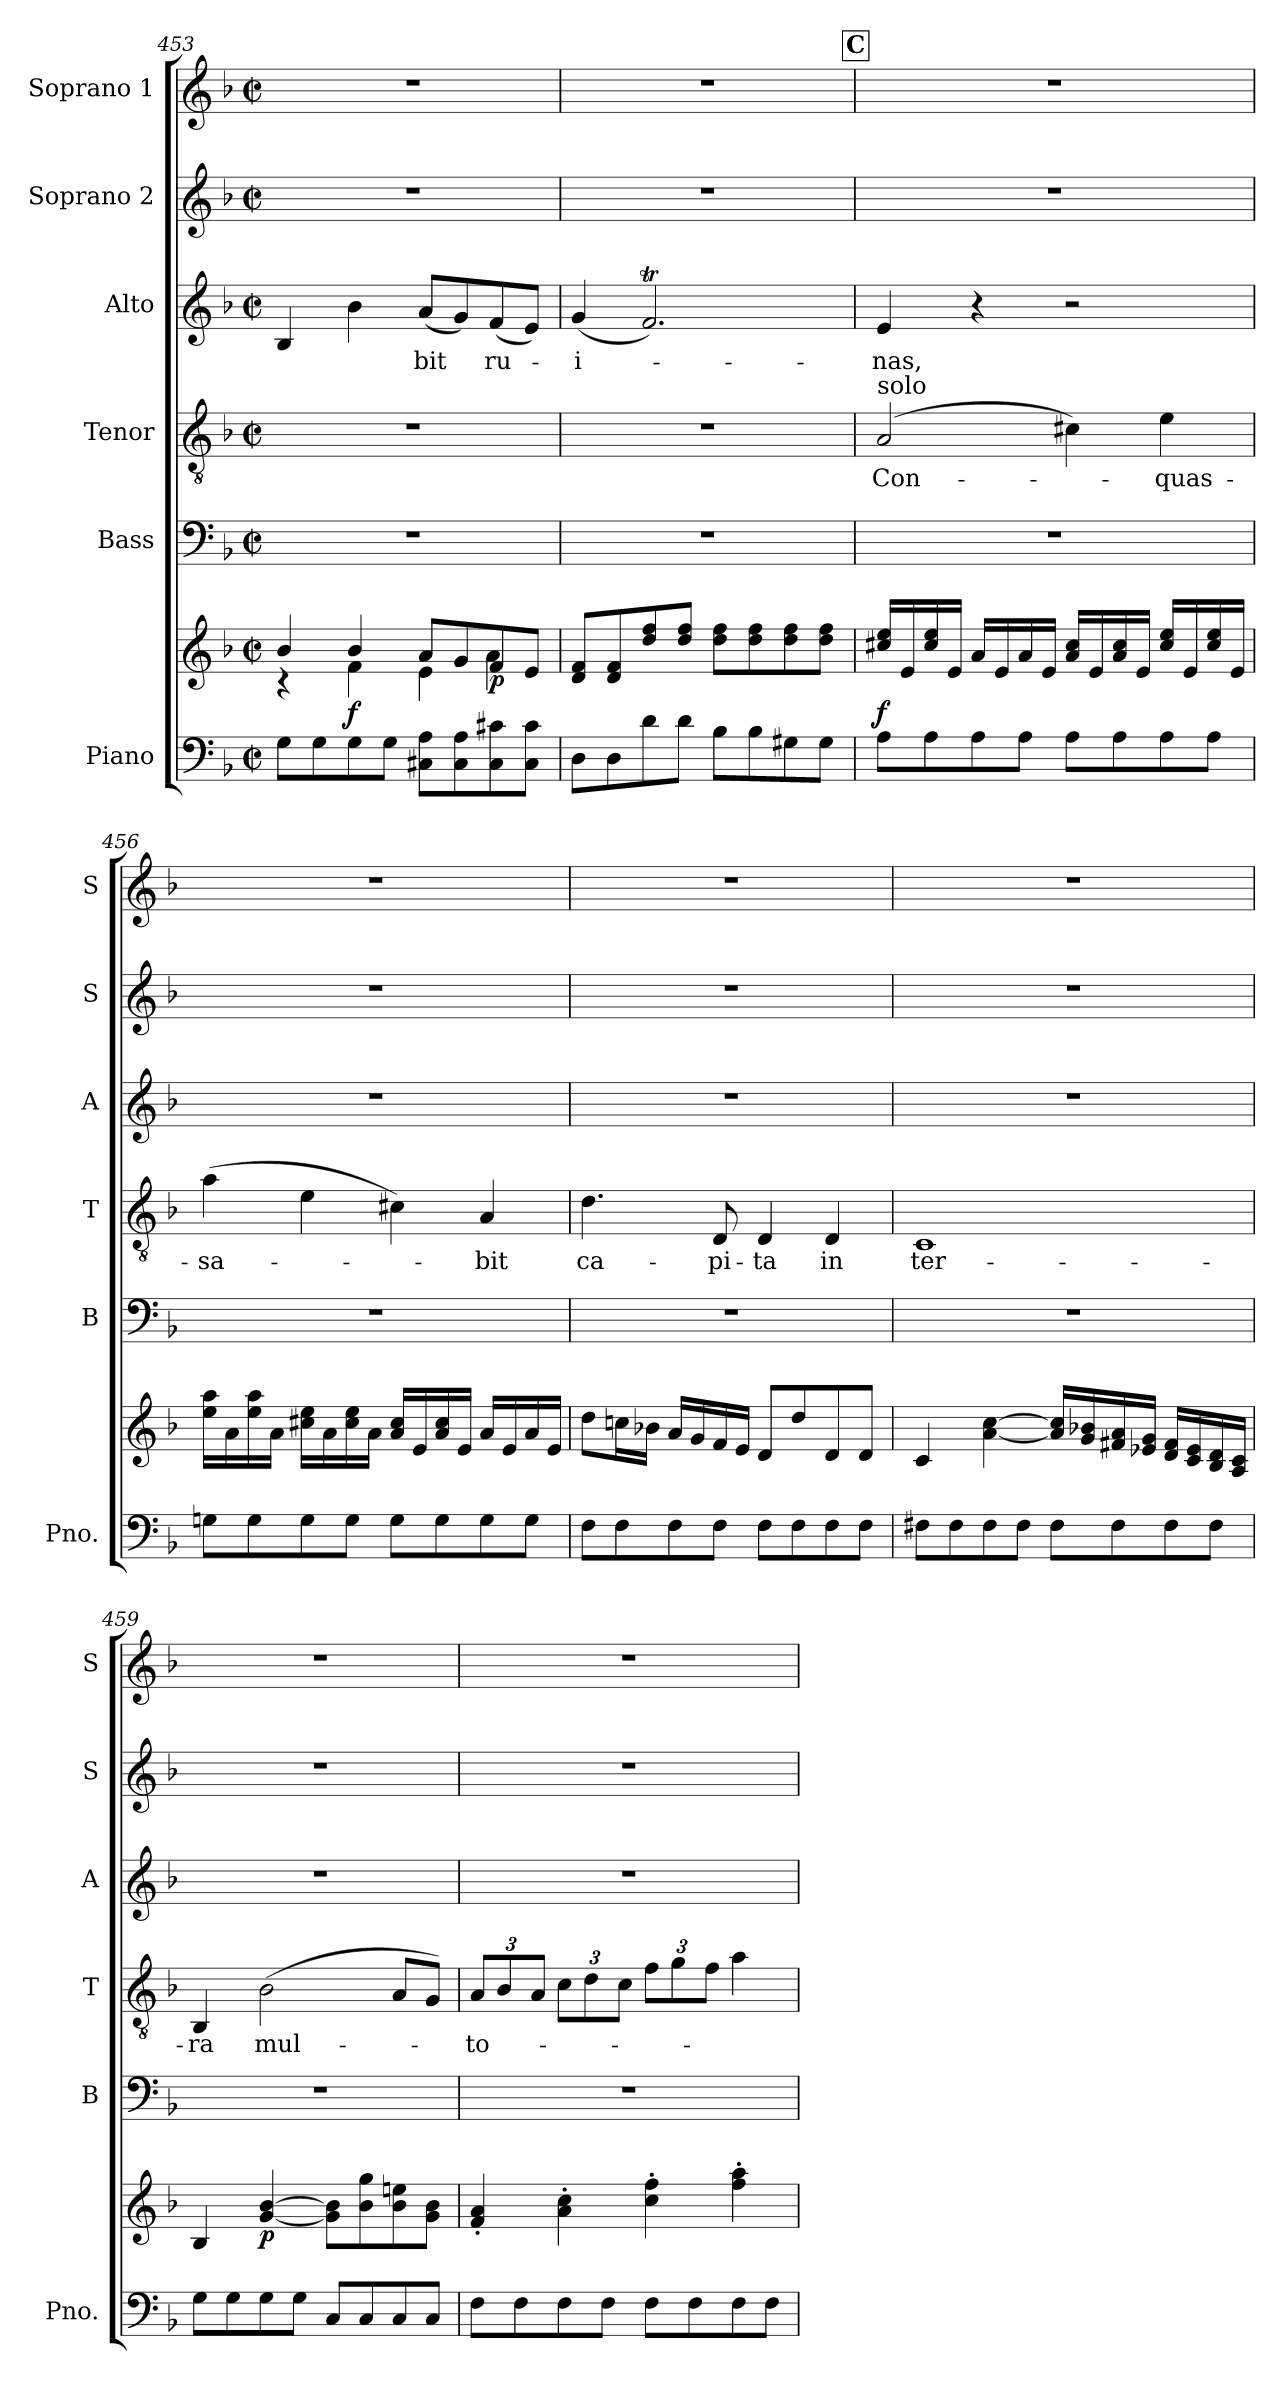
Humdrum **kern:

**kern	**kern	**dynam	**kern	**kern	**text	**kern	**text	**kern	**kern
*part6	*part6	*part6	*part5	*part4	*part4	*part3	*part3	*part2	*part1
*staff7	*staff6	*staff6/7	*staff5	*staff4	*staff4	*staff3	*staff3	*staff2	*staff1
*I"Piano	*	*	*I"Bass	*I"Tenor	*	*I"Alto	*	*I"Soprano 2	*I"Soprano 1
*I'Pno.	*	*	*I'B	*I'T	*	*I'A	*	*I'S	*I'S
*clefF4	*clefG2	*	*clefF4	*clefGv2	*	*clefG2	*	*clefG2	*clefG2
*k[b-]	*k[b-]	*	*k[b-]	*k[b-]	*	*k[b-]	*	*k[b-]	*k[b-]
*F:	*F:	*	*F:	*F:	*	*F:	*	*F:	*F:
*M2/2	*M2/2	*	*M2/2	*M2/2	*	*M2/2	*	*M2/2	*M2/2
*met(c|)	*met(c|)	*	*met(c|)	*met(c|)	*	*met(c|)	*	*met(c|)	*met(c|)
=453	=453	=453	=453	=453	=453	=453	=453	=453	=453
*	*^	*	*	*	*	*	*	*	*
8G\L	4b-/	4rc	.	1r	1r	.	4B-/	.	1r	1r
8G\	.	.	.	.	.	.	.	.	.	.
!	!	!	!LO:DY:b	!	!	!	!	!	!	!
8G\	4b-/	4f\	f	.	.	.	4b-\	.	.	.
8G\J	.	.	.	.	.	.	.	.	.	.
!	!	!	!	!	!	!	!	!LO:LY:b	!	!
8C#X\ 8A\L	8a/L	4e\	.	.	.	.	(<8a/L	-bit	.	.
8C#\ 8A\	8g/	.	.	.	.	.	8g/)	.	.	.
!	!	!	!LO:DY:b	!	!	!	!	!LO:LY:b	!	!
8C#\ 8c#X\	8f/	4a\	p	.	.	.	(<8f/	ru-	.	.
8C#\ 8c#\J	8e/J	.	.	.	.	.	8e/J)	.	.	.
*	*v	*v	*	*	*	*	*	*	*	*
!!LO:LB:g=z
=454	=454	=454	=454	=454	=454	=454	=454	=454	=454
!	!	!	!	!	!	!	!LO:LY:b	!	!
8D\L	8d/ 8f/L	.	1r	1r	.	(<4g/	-i-	1r	1r
8D\	8d/ 8f/	.	.	.	.	.	.	.	.
8d\	8dd/ 8ff/	.	.	.	.	2.fT/)	.	.	.
8d\J	8dd/ 8ff/J	.	.	.	.	.	.	.	.
8B-\L	8dd\ 8ff\L	.	.	.	.	.	.	.	.
8B-\	8dd\ 8ff\	.	.	.	.	.	.	.	.
8G#X\	8dd\ 8ff\	.	.	.	.	.	.	.	.
8G#\J	8dd\ 8ff\J	.	.	.	.	.	.	.	.
!!LO:REH:place=s3:a:B:fs=14:t=C
=455	=455	=455	=455	=455	=455	=455	=455	=455	=455
!	!	!	!	!LO:TX:a:t=solo	!	!	!	!	!
!	!	!LO:DY:a=2	!	!	!LO:LY:b	!	!LO:LY:b	!	!
8A\L	16cc#X/ 16ee/LL	f	1r	(2A/	Con-	4e/	-nas,	1r	1r
.	16e/	.	.	.	.	.	.	.	.
8A\	16cc#/ 16ee/	.	.	.	.	.	.	.	.
.	16e/JJ	.	.	.	.	.	.	.	.
8A\	16a/LL	.	.	.	.	4r	.	.	.
.	16e/	.	.	.	.	.	.	.	.
8A\J	16a/	.	.	.	.	.	.	.	.
.	16e/JJ	.	.	.	.	.	.	.	.
8A\L	16a/ 16cc#/LL	.	.	4c#X\)	.	2r	.	.	.
.	16e/	.	.	.	.	.	.	.	.
8A\	16a/ 16cc#/	.	.	.	.	.	.	.	.
.	16e/JJ	.	.	.	.	.	.	.	.
!	!	!	!	!	!LO:LY:b	!	!	!	!
8A\	16cc#/ 16ee/LL	.	.	4e\	-quas-	.	.	.	.
.	16e/	.	.	.	.	.	.	.	.
8A\J	16cc#/ 16ee/	.	.	.	.	.	.	.	.
.	16e/JJ	.	.	.	.	.	.	.	.
=456	=456	=456	=456	=456	=456	=456	=456	=456	=456
!	!	!	!	!	!LO:LY:b	!	!	!	!
8Gn\L	16ee\ 16aa\LL	.	1r	(4a\	-sa-	1r	.	1r	1r
.	16a\	.	.	.	.	.	.	.	.
8G\	16ee\ 16aa\	.	.	.	.	.	.	.	.
.	16a\JJ	.	.	.	.	.	.	.	.
8G\	16cc#X\ 16ee\LL	.	.	4e\	.	.	.	.	.
.	16a\	.	.	.	.	.	.	.	.
8G\J	16cc#\ 16ee\	.	.	.	.	.	.	.	.
.	16a\JJ	.	.	.	.	.	.	.	.
8G\L	16a/ 16cc#/LL	.	.	4c#X\)	.	.	.	.	.
.	16e/	.	.	.	.	.	.	.	.
8G\	16a/ 16cc#/	.	.	.	.	.	.	.	.
.	16e/JJ	.	.	.	.	.	.	.	.
!	!	!	!	!	!LO:LY:b	!	!	!	!
8G\	16a/LL	.	.	4A/	-bit	.	.	.	.
.	16e/	.	.	.	.	.	.	.	.
8G\J	16a/	.	.	.	.	.	.	.	.
.	16e/JJ	.	.	.	.	.	.	.	.
!!LO:LB:g=z
=457	=457	=457	=457	=457	=457	=457	=457	=457	=457
!	!	!	!	!	!LO:LY:b	!	!	!	!
8F\L	8dd\L	.	1r	4.d\	ca-	1r	.	1r	1r
8F\	16ccn\L	.	.	.	.	.	.	.	.
.	16b-X\JJ	.	.	.	.	.	.	.	.
8F\	16a/LL	.	.	.	.	.	.	.	.
.	16g/	.	.	.	.	.	.	.	.
!	!	!	!	!	!LO:LY:b	!	!	!	!
8F\J	16f/	.	.	8D/	-pi-	.	.	.	.
.	16e/JJ	.	.	.	.	.	.	.	.
!	!	!	!	!	!LO:LY:b	!	!	!	!
8F\L	8d/L	.	.	4D/	-ta	.	.	.	.
8F\	8dd/	.	.	.	.	.	.	.	.
!	!	!	!	!	!LO:LY:b	!	!	!	!
8F\	8d/	.	.	4D/	in	.	.	.	.
8F\J	8d/J	.	.	.	.	.	.	.	.
=458	=458	=458	=458	=458	=458	=458	=458	=458	=458
!	!	!	!	!	!LO:LY:b	!	!	!	!
8F#X\L	4c/	.	1r	1C	ter-	1r	.	1r	1r
8F#\	.	.	.	.	.	.	.	.	.
8F#\	[4a\ [4cc\	.	.	.	.	.	.	.	.
8F#\J	.	.	.	.	.	.	.	.	.
8F#\L	16a/] 16cc/]LL	.	.	.	.	.	.	.	.
.	16g/ 16b-X/	.	.	.	.	.	.	.	.
8F#\	16f#X/ 16a/	.	.	.	.	.	.	.	.
.	16e-X/ 16g/JJ	.	.	.	.	.	.	.	.
8F#\	16d/ 16f#/LL	.	.	.	.	.	.	.	.
.	16c/ 16e-/	.	.	.	.	.	.	.	.
8F#\J	16B-/ 16d/	.	.	.	.	.	.	.	.
.	16A/ 16c/JJ	.	.	.	.	.	.	.	.
=459	=459	=459	=459	=459	=459	=459	=459	=459	=459
!	!	!	!	!	!LO:LY:b	!	!	!	!
8G\L	4B-/	.	1r	4BB-/	-ra	1r	.	1r	1r
8G\	.	.	.	.	.	.	.	.	.
!	!	!LO:DY:b	!	!	!LO:LY:b	!	!	!	!
8G\	[4g/ [4b-/	p	.	(2B-\	mul-	.	.	.	.
8G\J	.	.	.	.	.	.	.	.	.
8C/L	8g\] 8b-\]L	.	.	.	.	.	.	.	.
8C/	8b-\ 8gg\	.	.	.	.	.	.	.	.
8C/	8b-\ 8een\	.	.	8A/L	.	.	.	.	.
8C/J	8g\ 8b-\J	.	.	8G/J)	.	.	.	.	.
!!LO:PB:g=z
=460	=460	=460	=460	=460	=460	=460	=460	=460	=460
!	!	!	!	!	!LO:LY:b	!	!	!	!
8F\L	4f/'< 4a/'<	.	1r	12A/L	-to-	1r	.	1r	1r
.	.	.	.	12B-/	.	.	.	.	.
8F\	.	.	.	.	.	.	.	.	.
.	.	.	.	12A/J	.	.	.	.	.
8F\	4a\'> 4cc\'>	.	.	12c\L	.	.	.	.	.
.	.	.	.	12d\	.	.	.	.	.
8F\J	.	.	.	.	.	.	.	.	.
.	.	.	.	12c\J	.	.	.	.	.
8F\L	4cc\'> 4ff\'>	.	.	12f\L	.	.	.	.	.
.	.	.	.	12g\	.	.	.	.	.
8F\	.	.	.	.	.	.	.	.	.
.	.	.	.	12f\J	.	.	.	.	.
8F\	4ff\'> 4aa\'>	.	.	4a\	.	.	.	.	.
8F\J	.	.	.	.	.	.	.	.	.
=	=	=	=	=	=	=	=	=	=
*-	*-	*-	*-	*-	*-	*-	*-	*-	*-
